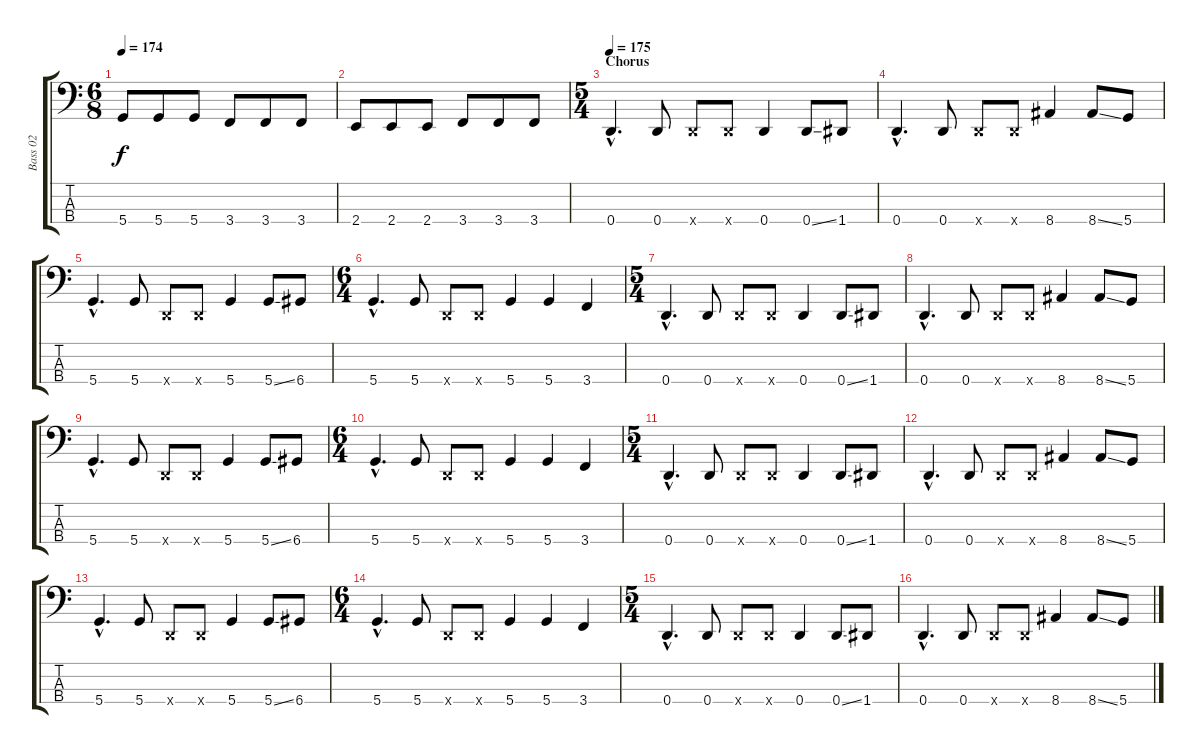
\track ("Bass 02" "Bass 02") {instrument electricbassfinger}
\staff {score tabs}
\tuning (G2 D2 A1 D1) {hide}
\ts (6 8)
\tempo 174
\clef f4
\ks c
5.4.8{dy f} 5.4.8 5.4.8 3.4.8 3.4.8 3.4.8 |
2.4.8 2.4.8 2.4.8 3.4.8 3.4.8 3.4.8 |
\ts (5 4)
\section ("" "Chorus")
\tempo 175
0.4{hac}.4{d} 0.4.8 0.4{x}.8 0.4{x}.8 0.4.4 0.4{ss}.8 1.4.8 |
0.4{hac}.4{d} 0.4.8 0.4{x}.8 0.4{x}.8 8.4.4 8.4{ss}.8 5.4.8 |
5.4{hac}.4{d} 5.4.8 0.4{x}.8 0.4{x}.8 5.4.4 5.4{ss}.8 6.4.8 |
\ts (6 4)
5.4{hac}.4{d} 5.4.8 0.4{x}.8 0.4{x}.8 5.4.4 5.4.4 3.4.4 |
\ts (5 4)
0.4{hac}.4{d} 0.4.8 0.4{x}.8 0.4{x}.8 0.4.4 0.4{ss}.8 1.4.8 |
0.4{hac}.4{d} 0.4.8 0.4{x}.8 0.4{x}.8 8.4.4 8.4{ss}.8 5.4.8 |
5.4{hac}.4{d} 5.4.8 0.4{x}.8 0.4{x}.8 5.4.4 5.4{ss}.8 6.4.8 |
\ts (6 4)
5.4{hac}.4{d} 5.4.8 0.4{x}.8 0.4{x}.8 5.4.4 5.4.4 3.4.4 |
\ts (5 4)
0.4{hac}.4{d} 0.4.8 0.4{x}.8 0.4{x}.8 0.4.4 0.4{ss}.8 1.4.8 |
0.4{hac}.4{d} 0.4.8 0.4{x}.8 0.4{x}.8 8.4.4 8.4{ss}.8 5.4.8 |
5.4{hac}.4{d} 5.4.8 0.4{x}.8 0.4{x}.8 5.4.4 5.4{ss}.8 6.4.8 |
\ts (6 4)
5.4{hac}.4{d} 5.4.8 0.4{x}.8 0.4{x}.8 5.4.4 5.4.4 3.4.4 |
\ts (5 4)
0.4{hac}.4{d} 0.4.8 0.4{x}.8 0.4{x}.8 0.4.4 0.4{ss}.8 1.4.8 |
0.4{hac}.4{d} 0.4.8 0.4{x}.8 0.4{x}.8 8.4.4 8.4{ss}.8 5.4.8
